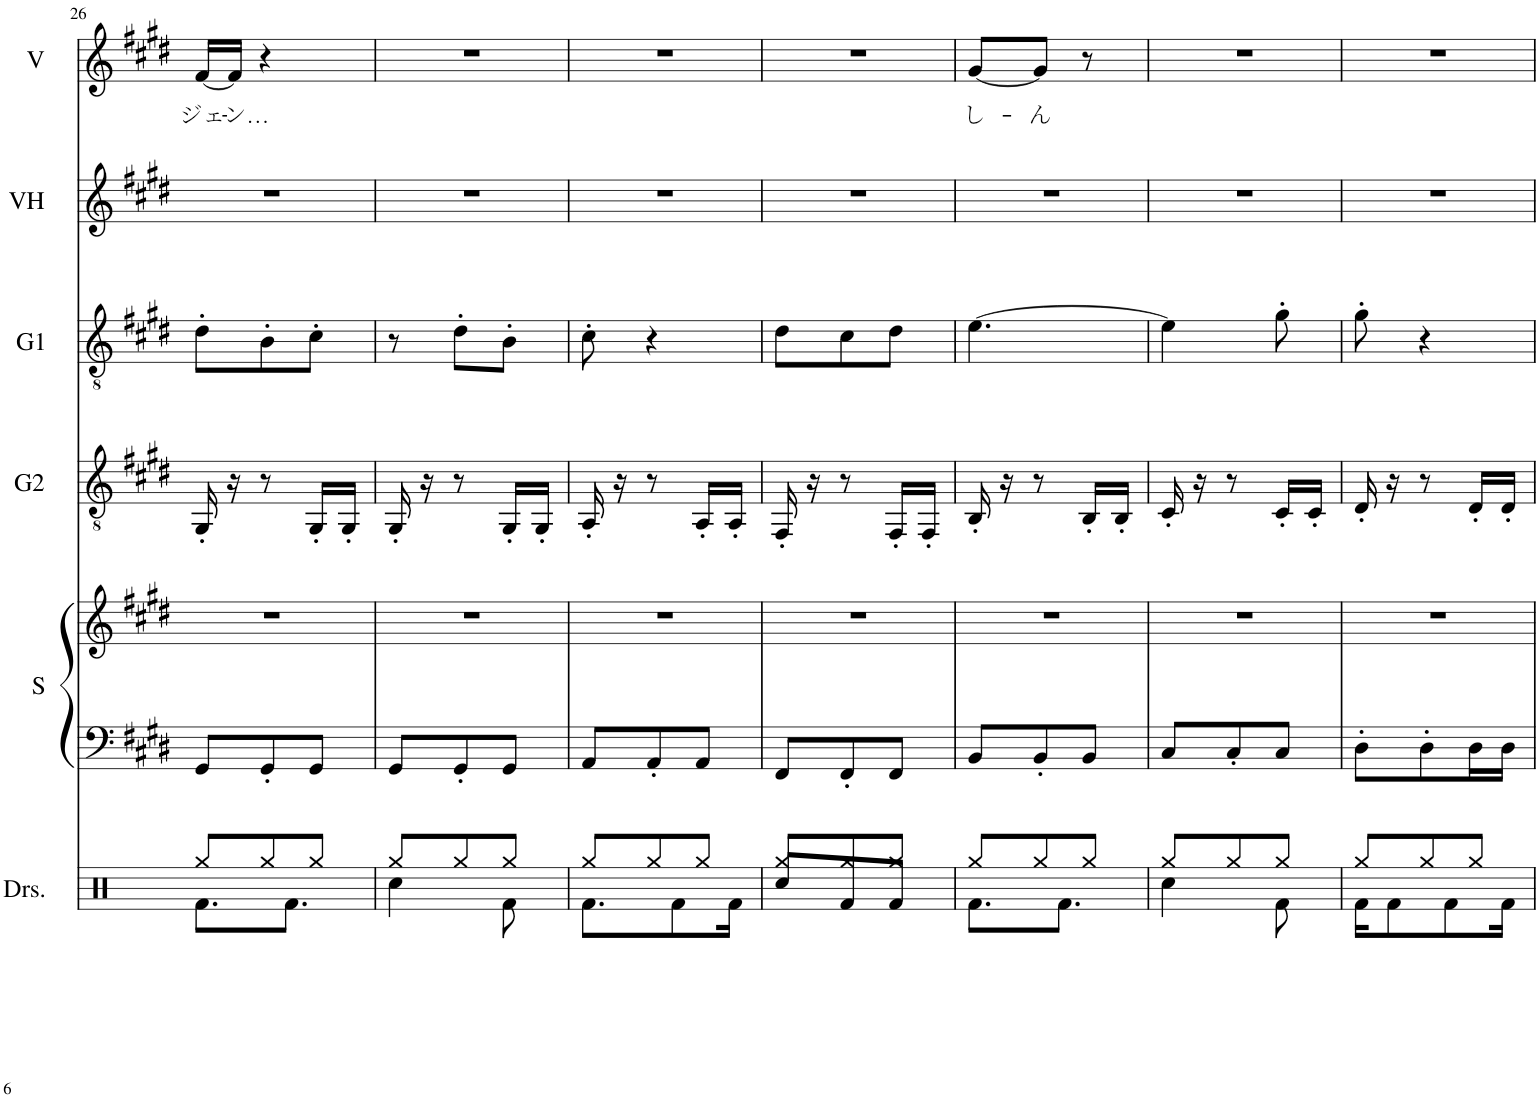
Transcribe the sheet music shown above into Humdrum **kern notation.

**kern	**kern	**kern	**kern	**kern	**kern	**kern	**text
*part6	*part5	*part5	*part4	*part3	*part2	*part1	*part1
*staff7	*staff6	*staff5	*staff4	*staff3	*staff2	*staff1	*staff1
*I"Drumset	*I"Synth	*	*I"Guitar 2	*I"Guitar 1	*I"Voice Harmony	*I"Voice	*
*I'Drs.	*I'S	*	*I'G2	*I'G1	*I'VH	*I'V	*
!!LO:PB:g=z
*clefX	*clefF4	*clefG2	*clefGv2	*clefGv2	*clefG2	*clefG2	*
*k[f#c#g#d#]	*k[f#c#g#d#]	*k[f#c#g#d#]	*k[f#c#g#d#]	*k[f#c#g#d#]	*k[f#c#g#d#]	*k[f#c#g#d#]	*
*M3/8	*M3/8	*M3/8	*M3/8	*M3/8	*M3/8	*M3/8	*
=26	=26	=26	=26	=26	=26	=26	=26
*^	*	*	*	*	*	*	*
!	!	!	!	!	!	!	!	!LO:LY:b
8Rgg/L	8.Rf\L	8GG#/L	4.r	16GG#'/	8d#'\L	4.r	[16f#/LL	ジェ-
!	!	!	!	!	!	!	!	!LO:LY:b
.	.	.	.	16r	.	.	16f#/JJ]	-ン…
8Rgg/	.	8GG#'/	.	8r	8B'\	.	4r	.
.	8.Rf\J	.	.	.	.	.	.	.
8Rgg/J	.	8GG#/J	.	16GG#'/LL	8c#'\J	.	.	.
.	.	.	.	16GG#'/JJ	.	.	.	.
=27	=27	=27	=27	=27	=27	=27	=27	=27
8Rgg/L	4Rcc\	8GG#/L	4.r	16GG#'/	8r	4.r	4.r	.
.	.	.	.	16r	.	.	.	.
8Rgg/	.	8GG#'/	.	8r	8d#'\L	.	.	.
8Rgg/J	8Rf\	8GG#/J	.	16GG#'/LL	8B'\J	.	.	.
.	.	.	.	16GG#'/JJ	.	.	.	.
=28	=28	=28	=28	=28	=28	=28	=28	=28
8Rgg/L	8.Rf\L	8AA/L	4.r	16AA'/	8c#'\	4.r	4.r	.
.	.	.	.	16r	.	.	.	.
8Rgg/	.	8AA'/	.	8r	4r	.	.	.
.	8Rf\	.	.	.	.	.	.	.
8Rgg/J	.	8AA/J	.	16AA'/LL	.	.	.	.
.	16Rf\Jk	.	.	16AA'/JJ	.	.	.	.
=29	=29	=29	=29	=29	=29	=29	=29	=29
8Rgg/L	8Rcc/L	8FF#/L	4.r	16FF#'/	8d#\L	4.r	4.r	.
.	.	.	.	16r	.	.	.	.
8Rgg/	8Rf/	8FF#'/	.	8r	8c#\	.	.	.
8Rgg/J	8Rf/J	8FF#/J	.	16FF#'/LL	8d#\J	.	.	.
.	.	.	.	16FF#'/JJ	.	.	.	.
=30	=30	=30	=30	=30	=30	=30	=30	=30
!	!	!	!	!	!	!	!	!LO:LY:b
8Rgg/L	8.Rf\L	8BB/L	4.r	16BB'/	[4.e\	4.r	[8g#/L	し-
.	.	.	.	16r	.	.	.	.
!	!	!	!	!	!	!	!	!LO:LY:b
8Rgg/	.	8BB'/	.	8r	.	.	8g#/J]	-ん
.	8.Rf\J	.	.	.	.	.	.	.
8Rgg/J	.	8BB/J	.	16BB'/LL	.	.	8r	.
.	.	.	.	16BB'/JJ	.	.	.	.
=31	=31	=31	=31	=31	=31	=31	=31	=31
8Rgg/L	4Rcc\	8C#/L	4.r	16C#'/	4e\]	4.r	4.r	.
.	.	.	.	16r	.	.	.	.
8Rgg/	.	8C#'/	.	8r	.	.	.	.
8Rgg/J	8Rf\	8C#/J	.	16C#'/LL	8g#'\	.	.	.
.	.	.	.	16C#'/JJ	.	.	.	.
=32	=32	=32	=32	=32	=32	=32	=32	=32
8Rgg/L	16Rf\KL	8D#'\L	4.r	16D#'/	8g#'\	4.r	4.r	.
.	8Rf\	.	.	16r	.	.	.	.
8Rgg/	.	8D#'\	.	8r	4r	.	.	.
.	8Rf\	.	.	.	.	.	.	.
8Rgg/J	.	16D#\L	.	16D#'/LL	.	.	.	.
.	16Rf\Jk	16D#\JJ	.	16D#'/JJ	.	.	.	.
*v	*v	*	*	*	*	*	*	*
=	=	=	=	=	=	=	=
*-	*-	*-	*-	*-	*-	*-	*-
